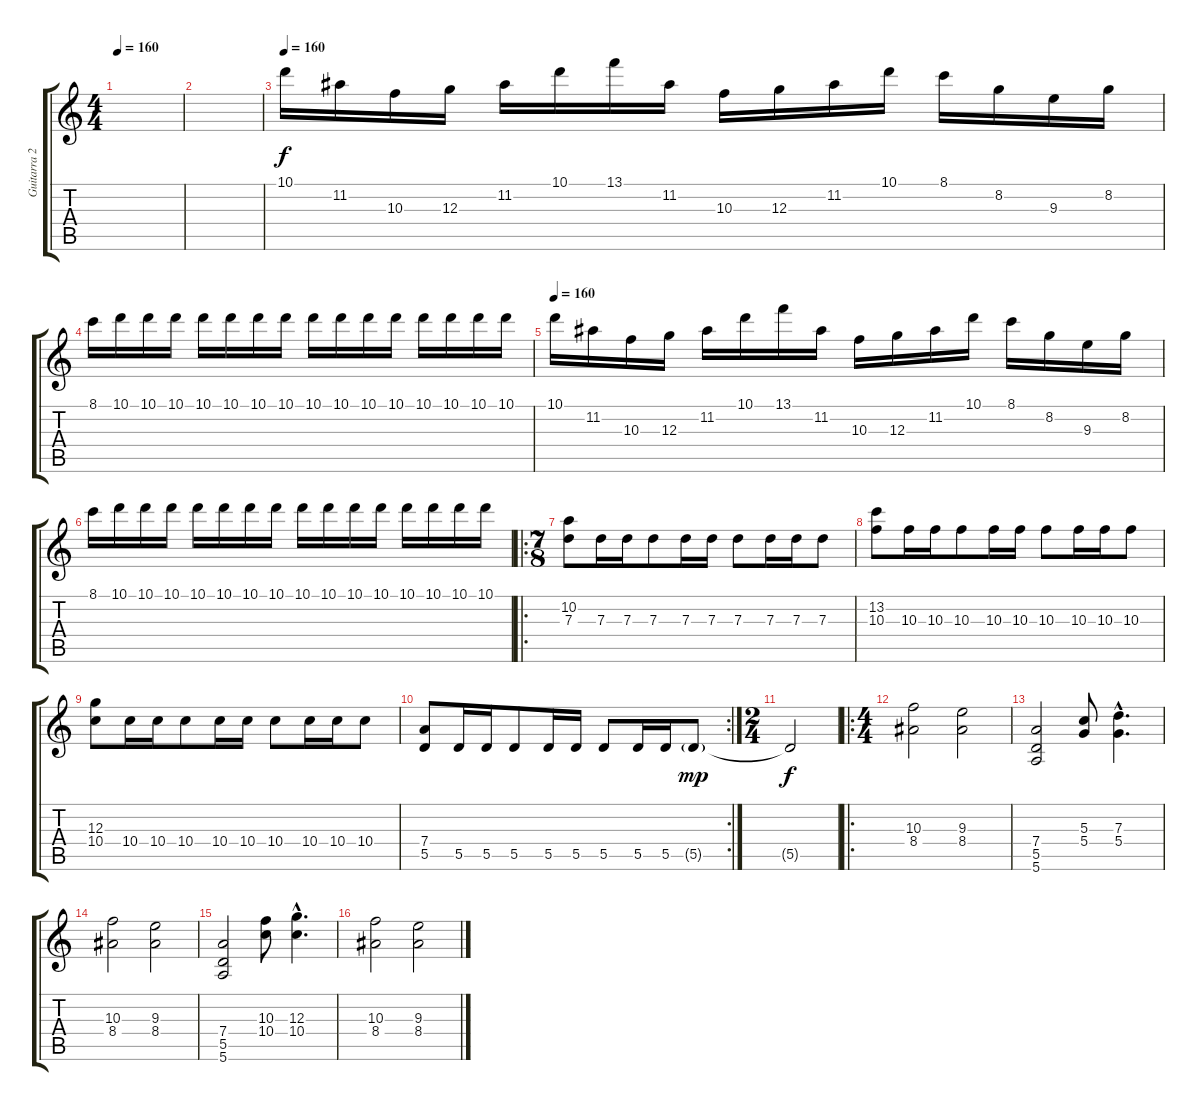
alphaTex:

\track ("Guitarra 2" "Guitarra 2") {instrument distortionguitar}
\staff {score tabs}
\tuning (E4 B3 G3 D3 A2 E2) {hide}
\ts (4 4)
\tempo 160
\clef g2
\ks c
|
|
\tempo 160
10.1.16{volume 16} 11.2.16 10.3.16 12.3.16 11.2.16 10.1.16 13.1.16 11.2.16 10.3.16 12.3.16 11.2.16 10.1.16 8.1.16 8.2.16 9.3.16 8.2.16 |
8.1.16 10.1.16 10.1.16 10.1.16 10.1.16 10.1.16 10.1.16 10.1.16 10.1.16 10.1.16 10.1.16 10.1.16 10.1.16 10.1.16 10.1.16 10.1.16 |
\tempo 160
10.1.16{volume 16} 11.2.16 10.3.16 12.3.16 11.2.16 10.1.16 13.1.16 11.2.16 10.3.16 12.3.16 11.2.16 10.1.16 8.1.16 8.2.16 9.3.16 8.2.16 |
8.1.16 10.1.16 10.1.16 10.1.16 10.1.16 10.1.16 10.1.16 10.1.16 10.1.16 10.1.16 10.1.16 10.1.16 10.1.16 10.1.16 10.1.16 10.1.16 |
\ro
\ts (7 8)
(10.2 7.3).8 7.3.16 7.3.16 7.3.8 7.3.16 7.3.16 7.3.8 7.3.16 7.3.16 7.3.8 |
(13.2 10.3).8 10.3.16 10.3.16 10.3.8 10.3.16 10.3.16 10.3.8 10.3.16 10.3.16 10.3.8 |
(12.3 10.4).8 10.4.16 10.4.16 10.4.8 10.4.16 10.4.16 10.4.8 10.4.16 10.4.16 10.4.8 |
\rc 2
(7.4 5.5).8 5.5.16 5.5.16 5.5.8 5.5.16 5.5.16 5.5.8 5.5.16 5.5.16 5.5{g}.8{dy mp} |
\ts (2 4)
5.5{t}.2{dy f} |
\ro
\ts (4 4)
(10.3 8.4).2 (9.3 8.4).2 |
(7.4 5.5 5.6).2 (5.3 5.4).8 (7.3{hac} 5.4{hac}).4{d} |
(10.3 8.4).2 (9.3 8.4).2 |
(7.4 5.5 5.6).2 (10.3 10.4).8 (12.3{hac} 10.4{hac}).4{d} |
(10.3 8.4).2 (9.3 8.4).2
